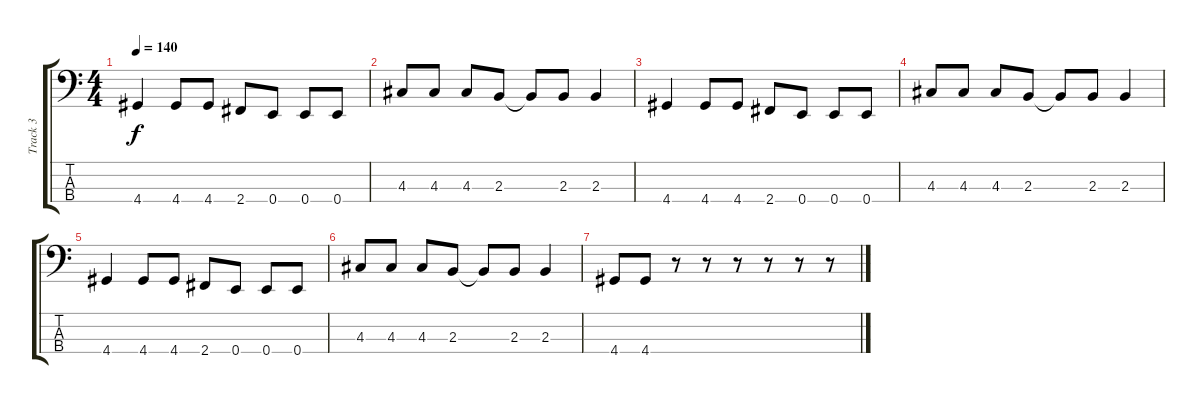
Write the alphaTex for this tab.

\track ("Track 3" "Track 3") {instrument electricbassfinger}
\staff {score tabs}
\tuning (G2 D2 A1 E1) {hide}
\ts (4 4)
\tempo 140
\clef f4
\ks c
4.4.4{dy f} 4.4.8 4.4.8 2.4.8 0.4.8 0.4.8 0.4.8 |
4.3.8 4.3.8 4.3.8 2.3.8 2.3{t}.8 2.3.8 2.3.4 |
4.4.4 4.4.8 4.4.8 2.4.8 0.4.8 0.4.8 0.4.8 |
4.3.8 4.3.8 4.3.8 2.3.8 2.3{t}.8 2.3.8 2.3.4 |
4.4.4 4.4.8 4.4.8 2.4.8 0.4.8 0.4.8 0.4.8 |
4.3.8 4.3.8 4.3.8 2.3.8 2.3{t}.8 2.3.8 2.3.4 |
4.4.8 4.4.8 r.8 r.8 r.8 r.8 r.8 r.8
